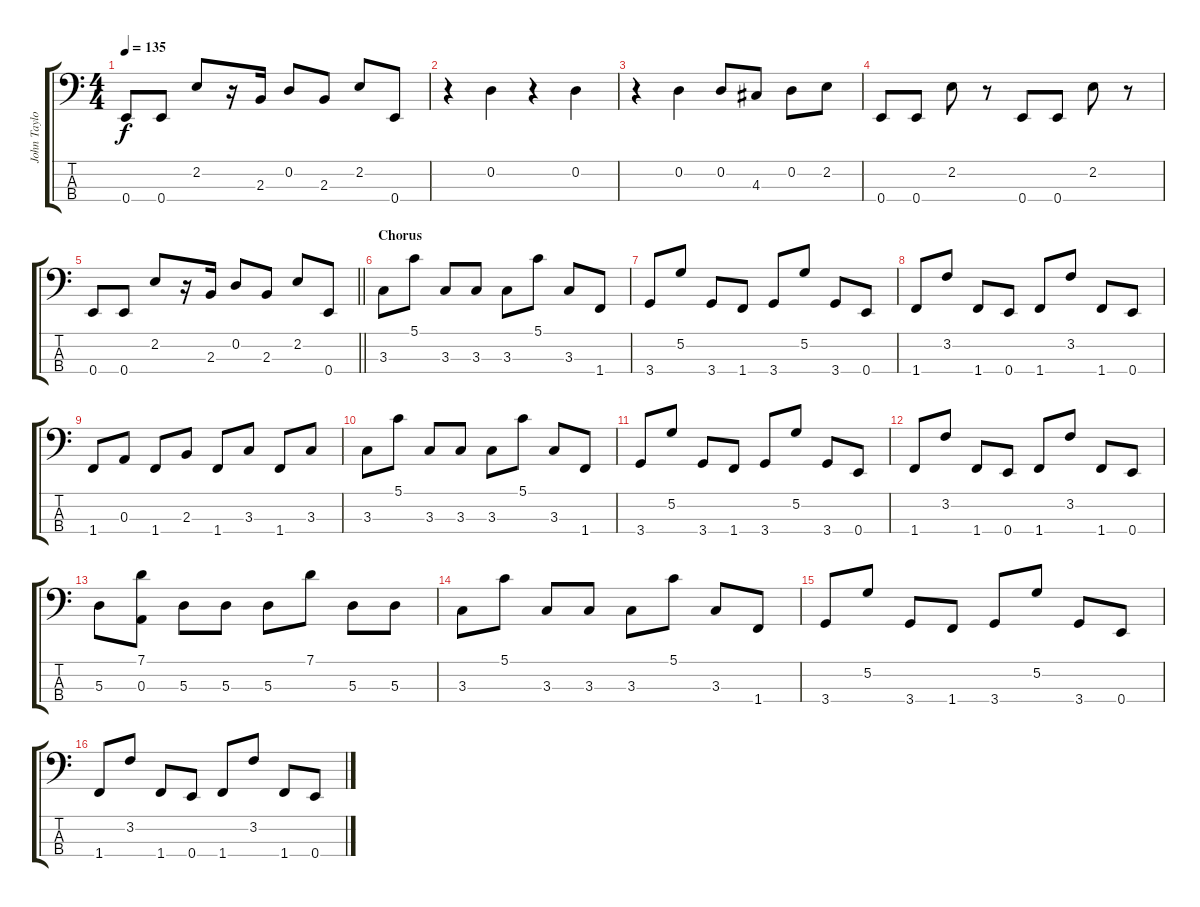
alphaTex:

\track ("John Taylor" "John Taylo") {instrument electricbassfinger}
\staff {score tabs}
\tuning (G2 D2 A1 E1) {hide}
\ts (4 4)
\tempo 135
\clef f4
\ks c
0.4.8{dy f} 0.4.8 2.2.8 r.16 2.3.16 0.2.8 2.3.8 2.2.8 0.4.8 |
r.4 0.2.4 r.4 0.2.4 |
r.4 0.2.4 0.2.8 4.3.8 0.2.8 2.2.8 |
0.4.8 0.4.8 2.2.8 r.8 0.4.8 0.4.8 2.2.8 r.8 |
\barLineRight lightlight
0.4.8 0.4.8 2.2.8 r.16 2.3.16 0.2.8 2.3.8 2.2.8 0.4.8 |
\section ("" "Chorus")
3.3.8 5.1.8 3.3.8 3.3.8 3.3.8 5.1.8 3.3.8 1.4.8 |
3.4.8 5.2.8 3.4.8 1.4.8 3.4.8 5.2.8 3.4.8 0.4.8 |
1.4.8 3.2.8 1.4.8 0.4.8 1.4.8 3.2.8 1.4.8 0.4.8 |
1.4.8 0.3.8 1.4.8 2.3.8 1.4.8 3.3.8 1.4.8 3.3.8 |
3.3.8 5.1.8 3.3.8 3.3.8 3.3.8 5.1.8 3.3.8 1.4.8 |
3.4.8 5.2.8 3.4.8 1.4.8 3.4.8 5.2.8 3.4.8 0.4.8 |
1.4.8 3.2.8 1.4.8 0.4.8 1.4.8 3.2.8 1.4.8 0.4.8 |
5.3.8 (7.1 0.3).8 5.3.8 5.3.8 5.3.8 7.1.8 5.3.8 5.3.8 |
3.3.8 5.1.8 3.3.8 3.3.8 3.3.8 5.1.8 3.3.8 1.4.8 |
3.4.8 5.2.8 3.4.8 1.4.8 3.4.8 5.2.8 3.4.8 0.4.8 |
1.4.8 3.2.8 1.4.8 0.4.8 1.4.8 3.2.8 1.4.8 0.4.8
